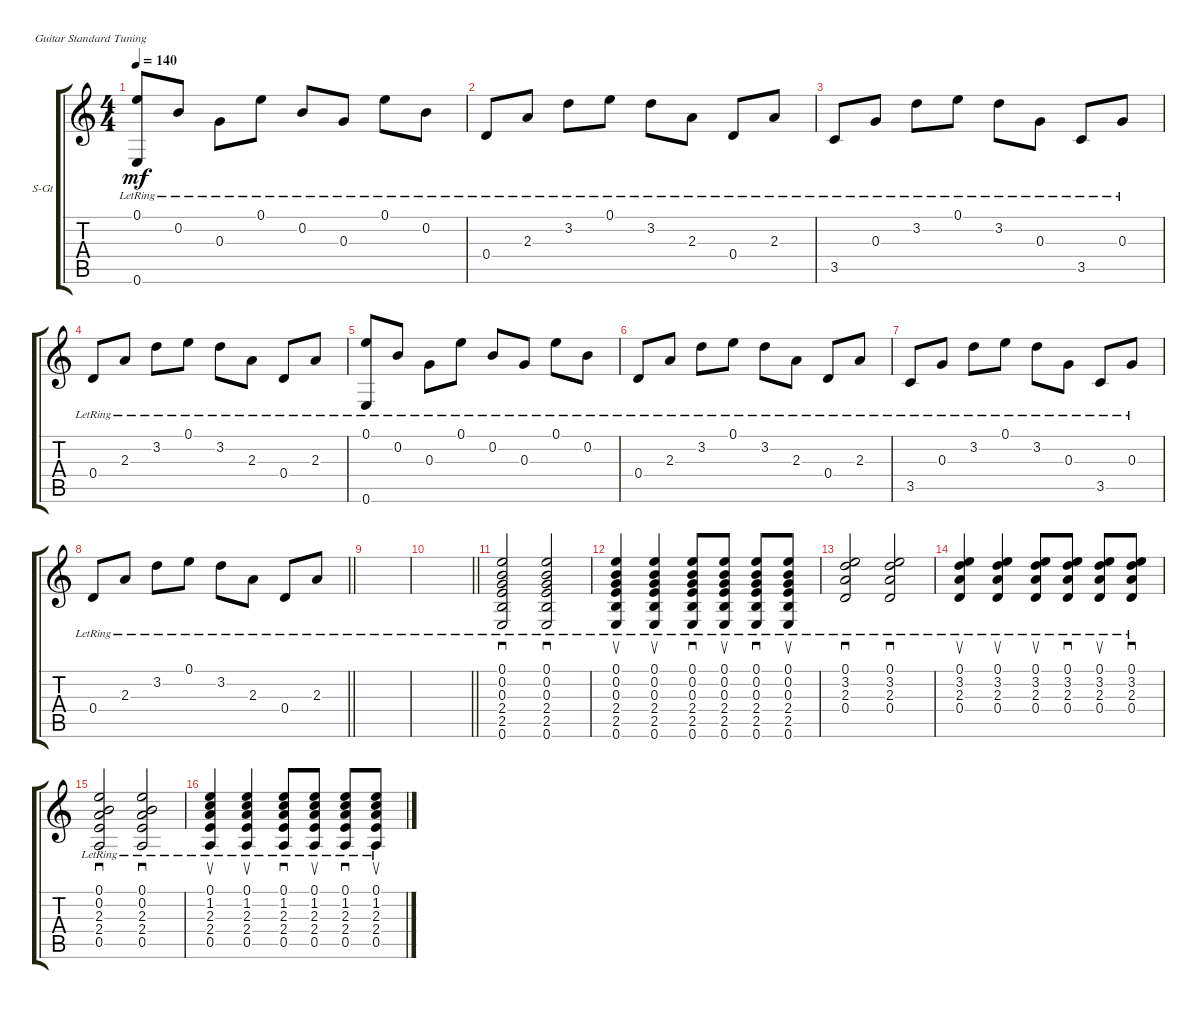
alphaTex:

\defaultSystemsLayout 4
\bracketExtendMode groupsimilarinstruments
\firstSystemTrackNameOrientation horizontal
\otherSystemsTrackNameOrientation horizontal
\track ("Steel Guitar" "S-Gt") {instrument acousticguitarsteel}
\staff {score tabs}
\tuning (E4 B3 G3 D3 A2 E2)
\ts (4 4)
\tempo 140
\clef g2
\ks c
(0.1{lr} 0.6{lr}).8{dy mf} 0.2{lr}.8 0.3{lr}.8 0.1{lr}.8 0.2{lr}.8 0.3{lr}.8 0.1{lr}.8 0.2{lr}.8 |
0.4{lr}.8 2.3{lr}.8 3.2{lr}.8 0.1{lr}.8 3.2{lr}.8 2.3{lr}.8 0.4{lr}.8 2.3{lr}.8 |
3.5{lr}.8 0.3{lr}.8 3.2{lr}.8 0.1{lr}.8 3.2{lr}.8 0.3{lr}.8 3.5{lr}.8 0.3{lr}.8 |
0.4{lr}.8 2.3{lr}.8 3.2{lr}.8 0.1{lr}.8 3.2{lr}.8 2.3{lr}.8 0.4{lr}.8 2.3{lr}.8 |
(0.1{lr} 0.6{lr}).8 0.2{lr}.8 0.3{lr}.8 0.1{lr}.8 0.2{lr}.8 0.3{lr}.8 0.1{lr}.8 0.2{lr}.8 |
0.4{lr}.8 2.3{lr}.8 3.2{lr}.8 0.1{lr}.8 3.2{lr}.8 2.3{lr}.8 0.4{lr}.8 2.3{lr}.8 |
3.5{lr}.8 0.3{lr}.8 3.2{lr}.8 0.1{lr}.8 3.2{lr}.8 0.3{lr}.8 3.5{lr}.8 0.3{lr}.8 |
\barLineRight lightlight
0.4{lr}.8 2.3{lr}.8 3.2{lr}.8 0.1{lr}.8 3.2{lr}.8 2.3{lr}.8 0.4{lr}.8 2.3{lr}.8 |
|
\barLineRight lightlight
|
(0.6{lr} 2.5{lr} 2.4{lr} 0.3{lr} 0.2{lr} 0.1{lr}).2{sd} (0.6{lr} 2.5{lr} 2.4{lr} 0.3{lr} 0.2{lr} 0.1{lr}).2{sd} |
(0.6{lr} 2.5{lr} 2.4{lr} 0.3{lr} 0.2{lr} 0.1{lr}).4{su} (0.6{lr} 2.5{lr} 2.4{lr} 0.3{lr} 0.2{lr} 0.1{lr}).4{su} (0.6{lr} 2.5{lr} 2.4{lr} 0.3{lr} 0.2{lr} 0.1{lr}).8{sd} (0.6{lr} 2.5{lr} 2.4{lr} 0.3{lr} 0.2{lr} 0.1{lr}).8{su} (0.6{lr} 2.5{lr} 2.4{lr} 0.3{lr} 0.2{lr} 0.1{lr}).8{sd} (0.6{lr} 2.5{lr} 2.4{lr} 0.3{lr} 0.2{lr} 0.1{lr}).8{su} |
(0.4{lr} 2.3{lr} 3.2{lr} 0.1{lr}).2{sd} (0.4{lr} 2.3{lr} 3.2{lr} 0.1{lr}).2{sd} |
(0.4{lr} 2.3{lr} 3.2{lr} 0.1{lr}).4{su} (0.4{lr} 2.3{lr} 3.2{lr} 0.1{lr}).4{su} (0.4{lr} 2.3{lr} 3.2{lr} 0.1{lr}).8{su} (0.4{lr} 2.3{lr} 3.2{lr} 0.1{lr}).8{sd} (0.4{lr} 2.3{lr} 3.2{lr} 0.1{lr}).8{su} (0.4{lr} 2.3{lr} 3.2{lr} 0.1{lr}).8{sd} |
(0.5{lr} 2.4{lr} 2.3{lr} 0.2{lr} 0.1{lr}).2{sd} (0.5{lr} 2.4{lr} 2.3{lr} 0.2{lr} 0.1{lr}).2{sd} |
(0.5{lr} 2.4{lr} 2.3{lr} 1.2{lr} 0.1{lr}).4{su} (0.5{lr} 2.4{lr} 2.3{lr} 1.2{lr} 0.1{lr}).4{su} (0.5{lr} 2.4{lr} 2.3{lr} 1.2{lr} 0.1{lr}).8{sd} (0.5{lr} 2.4{lr} 2.3{lr} 1.2{lr} 0.1{lr}).8{su} (0.5{lr} 2.4{lr} 2.3{lr} 1.2{lr} 0.1{lr}).8{sd} (0.5{lr} 2.4{lr} 2.3{lr} 1.2{lr} 0.1{lr}).8{su}
